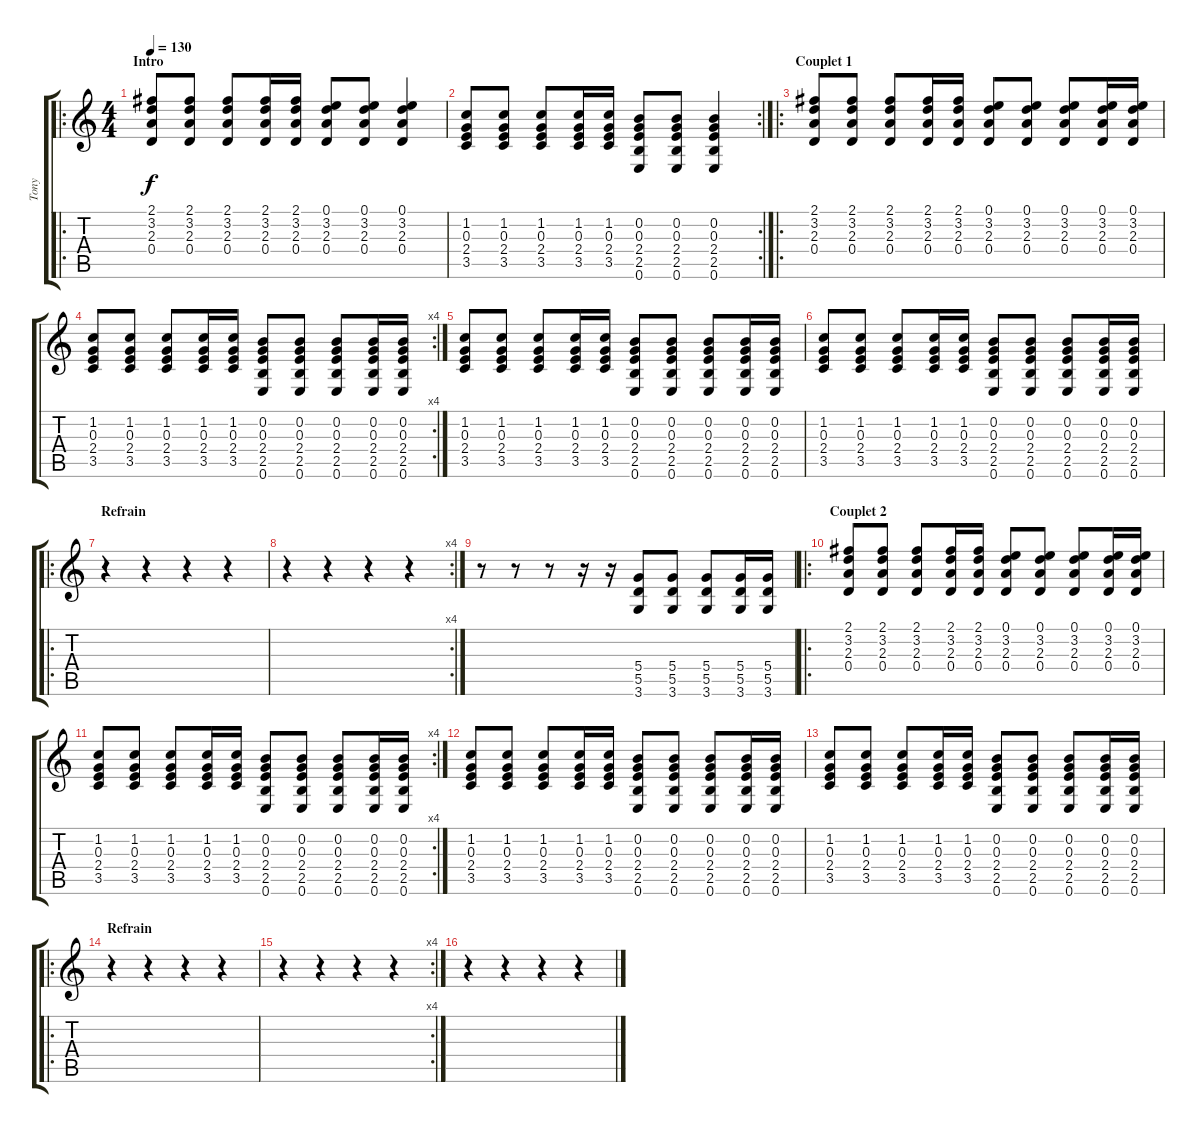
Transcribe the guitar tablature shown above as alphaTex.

\track ("Tony" "Tony") {instrument electricguitarclean}
\staff {score tabs}
\tuning (E4 B3 G3 D3 A2 E2) {hide}
\ro
\ts (4 4)
\section ("" "Intro")
\tempo 130
\clef g2
\ks c
(2.1 3.2 2.3 0.4).8{dy f instrument electricguitarclean} (2.1 3.2 2.3 0.4).8 (2.1 3.2 2.3 0.4).8 (2.1 3.2 2.3 0.4).16 (2.1 3.2 2.3 0.4).16 (0.1 3.2 2.3 0.4).8 (0.1 3.2 2.3 0.4).8 (0.1 3.2 2.3 0.4).4 |
\rc 2
(1.2 0.3 2.4 3.5).8 (1.2 0.3 2.4 3.5).8 (1.2 0.3 2.4 3.5).8 (1.2 0.3 2.4 3.5).16 (1.2 0.3 2.4 3.5).16 (0.2 0.3 2.4 2.5 0.6).8 (0.2 0.3 2.4 2.5 0.6).8 (0.2 0.3 2.4 2.5 0.6).4 |
\ro
\section ("" "Couplet 1")
(2.1 3.2 2.3 0.4).8 (2.1 3.2 2.3 0.4).8 (2.1 3.2 2.3 0.4).8 (2.1 3.2 2.3 0.4).16 (2.1 3.2 2.3 0.4).16 (0.1 3.2 2.3 0.4).8 (0.1 3.2 2.3 0.4).8 (0.1 3.2 2.3 0.4).8 (0.1 3.2 2.3 0.4).16 (0.1 3.2 2.3 0.4).16 |
\rc 4
(1.2 0.3 2.4 3.5).8 (1.2 0.3 2.4 3.5).8 (1.2 0.3 2.4 3.5).8 (1.2 0.3 2.4 3.5).16 (1.2 0.3 2.4 3.5).16 (0.2 0.3 2.4 2.5 0.6).8 (0.2 0.3 2.4 2.5 0.6).8 (0.2 0.3 2.4 2.5 0.6).8 (0.2 0.3 2.4 2.5 0.6).16 (0.2 0.3 2.4 2.5 0.6).16 |
(1.2 0.3 2.4 3.5).8 (1.2 0.3 2.4 3.5).8 (1.2 0.3 2.4 3.5).8 (1.2 0.3 2.4 3.5).16 (1.2 0.3 2.4 3.5).16 (0.2 0.3 2.4 2.5 0.6).8 (0.2 0.3 2.4 2.5 0.6).8 (0.2 0.3 2.4 2.5 0.6).8 (0.2 0.3 2.4 2.5 0.6).16 (0.2 0.3 2.4 2.5 0.6).16 |
(1.2 0.3 2.4 3.5).8 (1.2 0.3 2.4 3.5).8 (1.2 0.3 2.4 3.5).8 (1.2 0.3 2.4 3.5).16 (1.2 0.3 2.4 3.5).16 (0.2 0.3 2.4 2.5 0.6).8 (0.2 0.3 2.4 2.5 0.6).8 (0.2 0.3 2.4 2.5 0.6).8 (0.2 0.3 2.4 2.5 0.6).16 (0.2 0.3 2.4 2.5 0.6).16 |
\ro
\section ("" "Refrain")
r.4 r.4 r.4 r.4 |
\rc 4
r.4 r.4 r.4 r.4 |
r.8 r.8 r.8 r.16 r.16 (5.4 5.5 3.6).8 (5.4 5.5 3.6).8 (5.4 5.5 3.6).8 (5.4 5.5 3.6).16 (5.4 5.5 3.6).16 |
\ro
\section ("" "Couplet 2")
(2.1 3.2 2.3 0.4).8 (2.1 3.2 2.3 0.4).8 (2.1 3.2 2.3 0.4).8 (2.1 3.2 2.3 0.4).16 (2.1 3.2 2.3 0.4).16 (0.1 3.2 2.3 0.4).8 (0.1 3.2 2.3 0.4).8 (0.1 3.2 2.3 0.4).8 (0.1 3.2 2.3 0.4).16 (0.1 3.2 2.3 0.4).16 |
\rc 4
(1.2 0.3 2.4 3.5).8 (1.2 0.3 2.4 3.5).8 (1.2 0.3 2.4 3.5).8 (1.2 0.3 2.4 3.5).16 (1.2 0.3 2.4 3.5).16 (0.2 0.3 2.4 2.5 0.6).8 (0.2 0.3 2.4 2.5 0.6).8 (0.2 0.3 2.4 2.5 0.6).8 (0.2 0.3 2.4 2.5 0.6).16 (0.2 0.3 2.4 2.5 0.6).16 |
(1.2 0.3 2.4 3.5).8 (1.2 0.3 2.4 3.5).8 (1.2 0.3 2.4 3.5).8 (1.2 0.3 2.4 3.5).16 (1.2 0.3 2.4 3.5).16 (0.2 0.3 2.4 2.5 0.6).8 (0.2 0.3 2.4 2.5 0.6).8 (0.2 0.3 2.4 2.5 0.6).8 (0.2 0.3 2.4 2.5 0.6).16 (0.2 0.3 2.4 2.5 0.6).16 |
(1.2 0.3 2.4 3.5).8 (1.2 0.3 2.4 3.5).8 (1.2 0.3 2.4 3.5).8 (1.2 0.3 2.4 3.5).16 (1.2 0.3 2.4 3.5).16 (0.2 0.3 2.4 2.5 0.6).8 (0.2 0.3 2.4 2.5 0.6).8 (0.2 0.3 2.4 2.5 0.6).8 (0.2 0.3 2.4 2.5 0.6).16 (0.2 0.3 2.4 2.5 0.6).16 |
\ro
\section ("" "Refrain")
r.4 r.4 r.4 r.4 |
\rc 4
r.4 r.4 r.4 r.4 |
r.4 r.4 r.4 r.4
